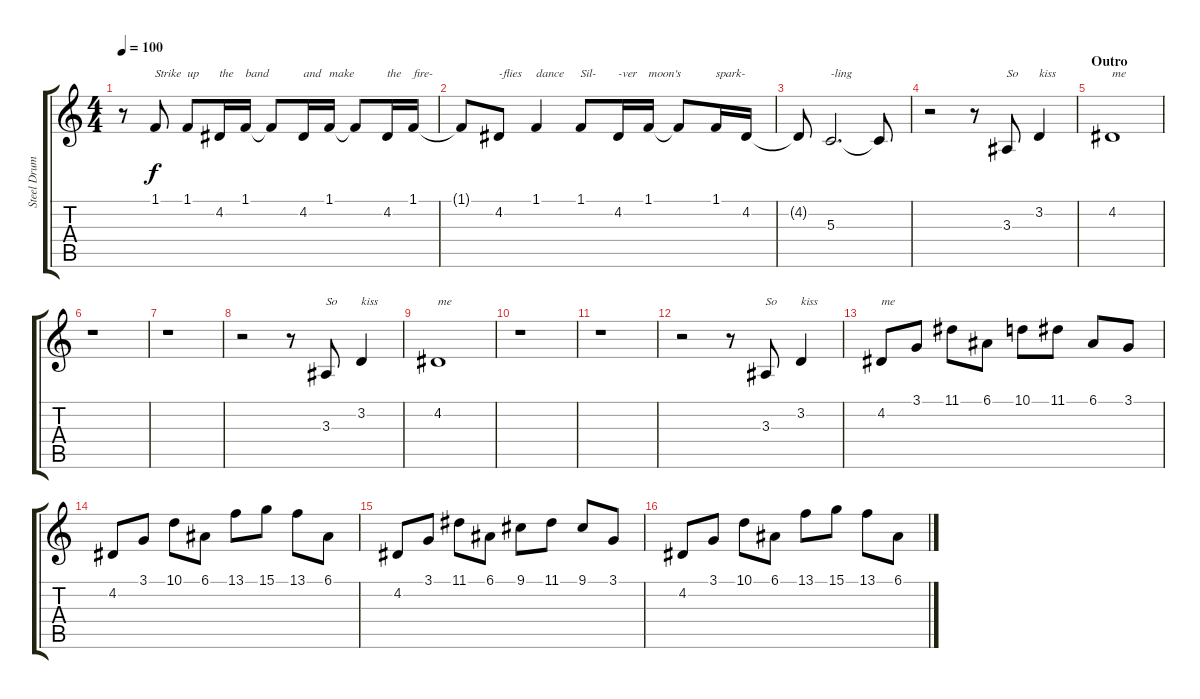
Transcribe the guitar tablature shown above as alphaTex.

\track ("Steel Drums" "Steel Drum") {instrument steeldrums}
\staff {score tabs}
\tuning (E4 B3 G3 D3 A2 E2) {hide}
\ts (4 4)
\tempo 100
\clef g2
\ks c
r.8{dy f} 1.1.8{txt "Strike"} 1.1.8{txt "up"} 4.2.16{txt "the"} 1.1.16{txt "band"} 1.1{t}.8 4.2.16{txt "and"} 1.1.16{txt "make"} 1.1{t}.8 4.2.16{txt "the"} 1.1.16{txt "fire-"} |
1.1{t}.8 4.2.8{txt "-flies"} 1.1.4{txt "dance"} 1.1.8{txt "Sil-"} 4.2.16{txt "-ver"} 1.1.16{txt "moon's"} 1.1{t}.8 1.1.16{txt "spark-"} 4.2.16 |
4.2{t}.8 5.3.2{d txt "-ling"} 5.3{t}.8 |
r.2 r.8 3.3.8{txt "So"} 3.2.4{txt "kiss"} |
\section ("" "Outro")
4.2.1{txt "me"} |
r.1 |
r.1 |
r.2 r.8 3.3.8{txt "So"} 3.2.4{txt "kiss"} |
4.2.1{txt "me"} |
r.1 |
r.1 |
r.2 r.8 3.3.8{txt "So"} 3.2.4{txt "kiss"} |
4.2.8{txt "me"} 3.1.8 11.1.8 6.1.8 10.1.8 11.1.8 6.1.8 3.1.8 |
4.2.8 3.1.8 10.1.8 6.1.8 13.1.8 15.1.8 13.1.8 6.1.8 |
4.2.8 3.1.8 11.1.8 6.1.8 9.1.8 11.1.8 9.1.8 3.1.8 |
4.2.8 3.1.8 10.1.8 6.1.8 13.1.8 15.1.8 13.1.8 6.1.8
